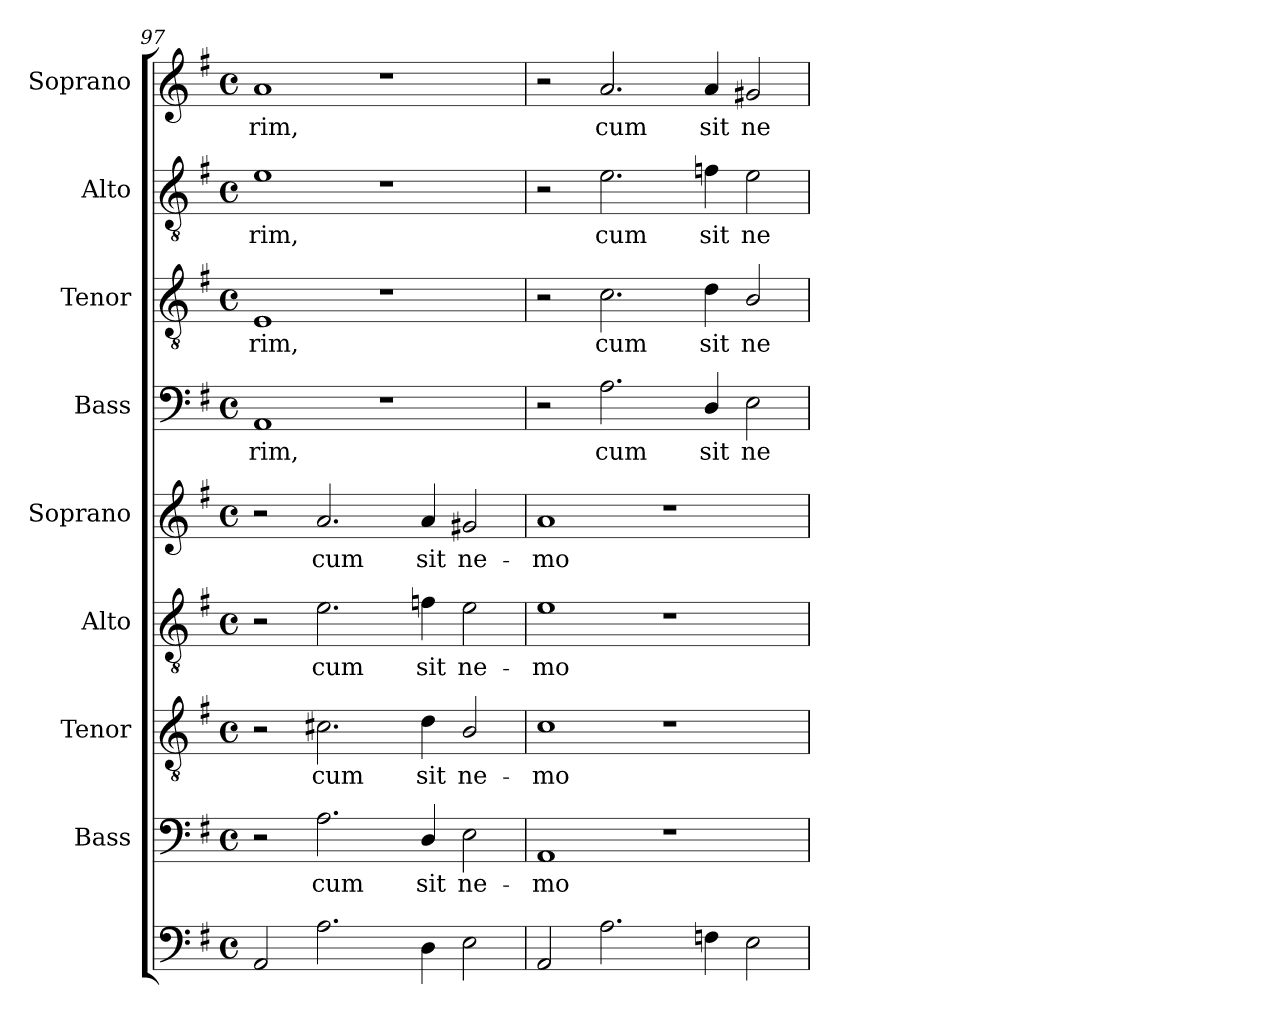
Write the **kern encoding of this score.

**kern	**kern	**text	**kern	**text	**kern	**text	**kern	**text	**kern	**text	**kern	**text	**kern	**text	**kern	**text
*part9	*part8	*part8	*part7	*part7	*part6	*part6	*part5	*part5	*part4	*part4	*part3	*part3	*part2	*part2	*part1	*part1
*staff9	*staff8	*staff8	*staff7	*staff7	*staff6	*staff6	*staff5	*staff5	*staff4	*staff4	*staff3	*staff3	*staff2	*staff2	*staff1	*staff1
*I""Violón y contrabajo"	*I"Bass	*	*I"Tenor	*	*I"Alto	*	*I"Soprano	*	*I"Bass	*	*I"Tenor	*	*I"Alto	*	*I"Soprano	*
*I'Cont.	*I'B.	*	*I'T.	*	*I'A.	*	*I'S.	*	*I'B.	*	*I'T.	*	*I'A.	*	*I'S.	*
!!LO:LB:g=z
*clefF4	*clefF4	*	*clefGv2	*	*clefGv2	*	*clefG2	*	*clefF4	*	*clefGv2	*	*clefGv2	*	*clefG2	*
*	*	*	*ITrd7c12	*	*ITrd7c12	*	*	*	*	*	*ITrd7c12	*	*ITrd7c12	*	*	*
*k[f#]	*k[f#]	*	*k[f#]	*	*k[f#]	*	*k[f#]	*	*k[f#]	*	*k[f#]	*	*k[f#]	*	*k[f#]	*
*G:	*G:	*	*G:	*	*G:	*	*G:	*	*G:	*	*G:	*	*G:	*	*G:	*
*M4/4	*M4/4	*	*M4/4	*	*M4/4	*	*M4/4	*	*M4/4	*	*M4/4	*	*M4/4	*	*M4/4	*
*met(c)	*met(c)	*	*met(c)	*	*met(c)	*	*met(c)	*	*met(c)	*	*met(c)	*	*met(c)	*	*met(c)	*
=97	=97	=97	=97	=97	=97	=97	=97	=97	=97	=97	=97	=97	=97	=97	=97	=97
!	!	!	!	!	!	!	!	!	!	!LO:LY:b:color=#000000	!	!	!	!	!	!
!	!	!	!	!	!	!	!	!	!	!	!	!LO:LY:b:color=#000000	!	!	!	!
!	!	!	!	!	!	!	!	!	!	!	!	!	!	!LO:LY:b:color=#000000	!	!
!	!	!	!	!	!	!	!	!	!	!	!	!	!	!	!	!LO:LY:b:color=#000000
2AAi/	2r	.	2r	.	2r	.	2r	.	1AAi	-rim,	1EEi	-rim,	1Ei	-rim,	1ai	-rim,
!	!	!LO:LY:b:color=#000000	!	!	!	!	!	!	!	!	!	!	!	!	!	!
!	!	!	!	!LO:LY:b:color=#000000	!	!	!	!	!	!	!	!	!	!	!	!
!	!	!	!	!	!	!LO:LY:b:color=#000000	!	!	!	!	!	!	!	!	!	!
!	!	!	!	!	!	!	!	!LO:LY:b:color=#000000	!	!	!	!	!	!	!	!
2.Ai\	2.Ai\	cum	2.C#Xi\	cum	2.Ei\	cum	2.ai/	cum	.	.	.	.	.	.	.	.
.	.	.	.	.	.	.	.	.	1r	.	1r	.	1r	.	1r	.
!	!	!LO:LY:b:color=#000000	!	!	!	!	!	!	!	!	!	!	!	!	!	!
!	!	!	!	!LO:LY:b:color=#000000	!	!	!	!	!	!	!	!	!	!	!	!
!	!	!	!	!	!	!LO:LY:b:color=#000000	!	!	!	!	!	!	!	!	!	!
!	!	!	!	!	!	!	!	!LO:LY:b:color=#000000	!	!	!	!	!	!	!	!
4Di\	4Di/	sit	4Di\	sit	4Fni\	sit	4ai/	sit	.	.	.	.	.	.	.	.
!	!	!LO:LY:b:color=#000000	!	!	!	!	!	!	!	!	!	!	!	!	!	!
!	!	!	!	!LO:LY:b:color=#000000	!	!	!	!	!	!	!	!	!	!	!	!
!	!	!	!	!	!	!LO:LY:b:color=#000000	!	!	!	!	!	!	!	!	!	!
!	!	!	!	!	!	!	!	!LO:LY:b:color=#000000	!	!	!	!	!	!	!	!
2Ei\	2Ei\	ne-	2BBi/	ne-	2Ei\	ne-	2g#Xi/	ne-	.	.	.	.	.	.	.	.
=98	=98	=98	=98	=98	=98	=98	=98	=98	=98	=98	=98	=98	=98	=98	=98	=98
!	!	!LO:LY:b:color=#000000	!	!	!	!	!	!	!	!	!	!	!	!	!	!
!	!	!	!	!LO:LY:b:color=#000000	!	!	!	!	!	!	!	!	!	!	!	!
!	!	!	!	!	!	!LO:LY:b:color=#000000	!	!	!	!	!	!	!	!	!	!
!	!	!	!	!	!	!	!	!LO:LY:b:color=#000000	!	!	!	!	!	!	!	!
2AAi/	1AAi	-mo	1Ci	-mo	1Ei	-mo	1ai	-mo	2r	.	2r	.	2r	.	2r	.
!	!	!	!	!	!	!	!	!	!	!LO:LY:b:color=#000000	!	!	!	!	!	!
!	!	!	!	!	!	!	!	!	!	!	!	!LO:LY:b:color=#000000	!	!	!	!
!	!	!	!	!	!	!	!	!	!	!	!	!	!	!LO:LY:b:color=#000000	!	!
!	!	!	!	!	!	!	!	!	!	!	!	!	!	!	!	!LO:LY:b:color=#000000
2.Ai\	.	.	.	.	.	.	.	.	2.Ai\	cum	2.Ci\	cum	2.Ei\	cum	2.ai/	cum
.	1r	.	1r	.	1r	.	1r	.	.	.	.	.	.	.	.	.
!	!	!	!	!	!	!	!	!	!	!LO:LY:b:color=#000000	!	!	!	!	!	!
!	!	!	!	!	!	!	!	!	!	!	!	!LO:LY:b:color=#000000	!	!	!	!
!	!	!	!	!	!	!	!	!	!	!	!	!	!	!LO:LY:b:color=#000000	!	!
!	!	!	!	!	!	!	!	!	!	!	!	!	!	!	!	!LO:LY:b:color=#000000
4Fi\	.	.	.	.	.	.	.	.	4Di/	sit	4Di\	sit	4Fni\	sit	4ai/	sit
!	!	!	!	!	!	!	!	!	!	!LO:LY:b:color=#000000	!	!	!	!	!	!
!	!	!	!	!	!	!	!	!	!	!	!	!LO:LY:b:color=#000000	!	!	!	!
!	!	!	!	!	!	!	!	!	!	!	!	!	!	!LO:LY:b:color=#000000	!	!
!	!	!	!	!	!	!	!	!	!	!	!	!	!	!	!	!LO:LY:b:color=#000000
2Ei\	.	.	.	.	.	.	.	.	2Ei\	ne-	2BBi/	ne-	2Ei\	ne-	2g#Xi/	ne-
=	=	=	=	=	=	=	=	=	=	=	=	=	=	=	=	=
*-	*-	*-	*-	*-	*-	*-	*-	*-	*-	*-	*-	*-	*-	*-	*-	*-
